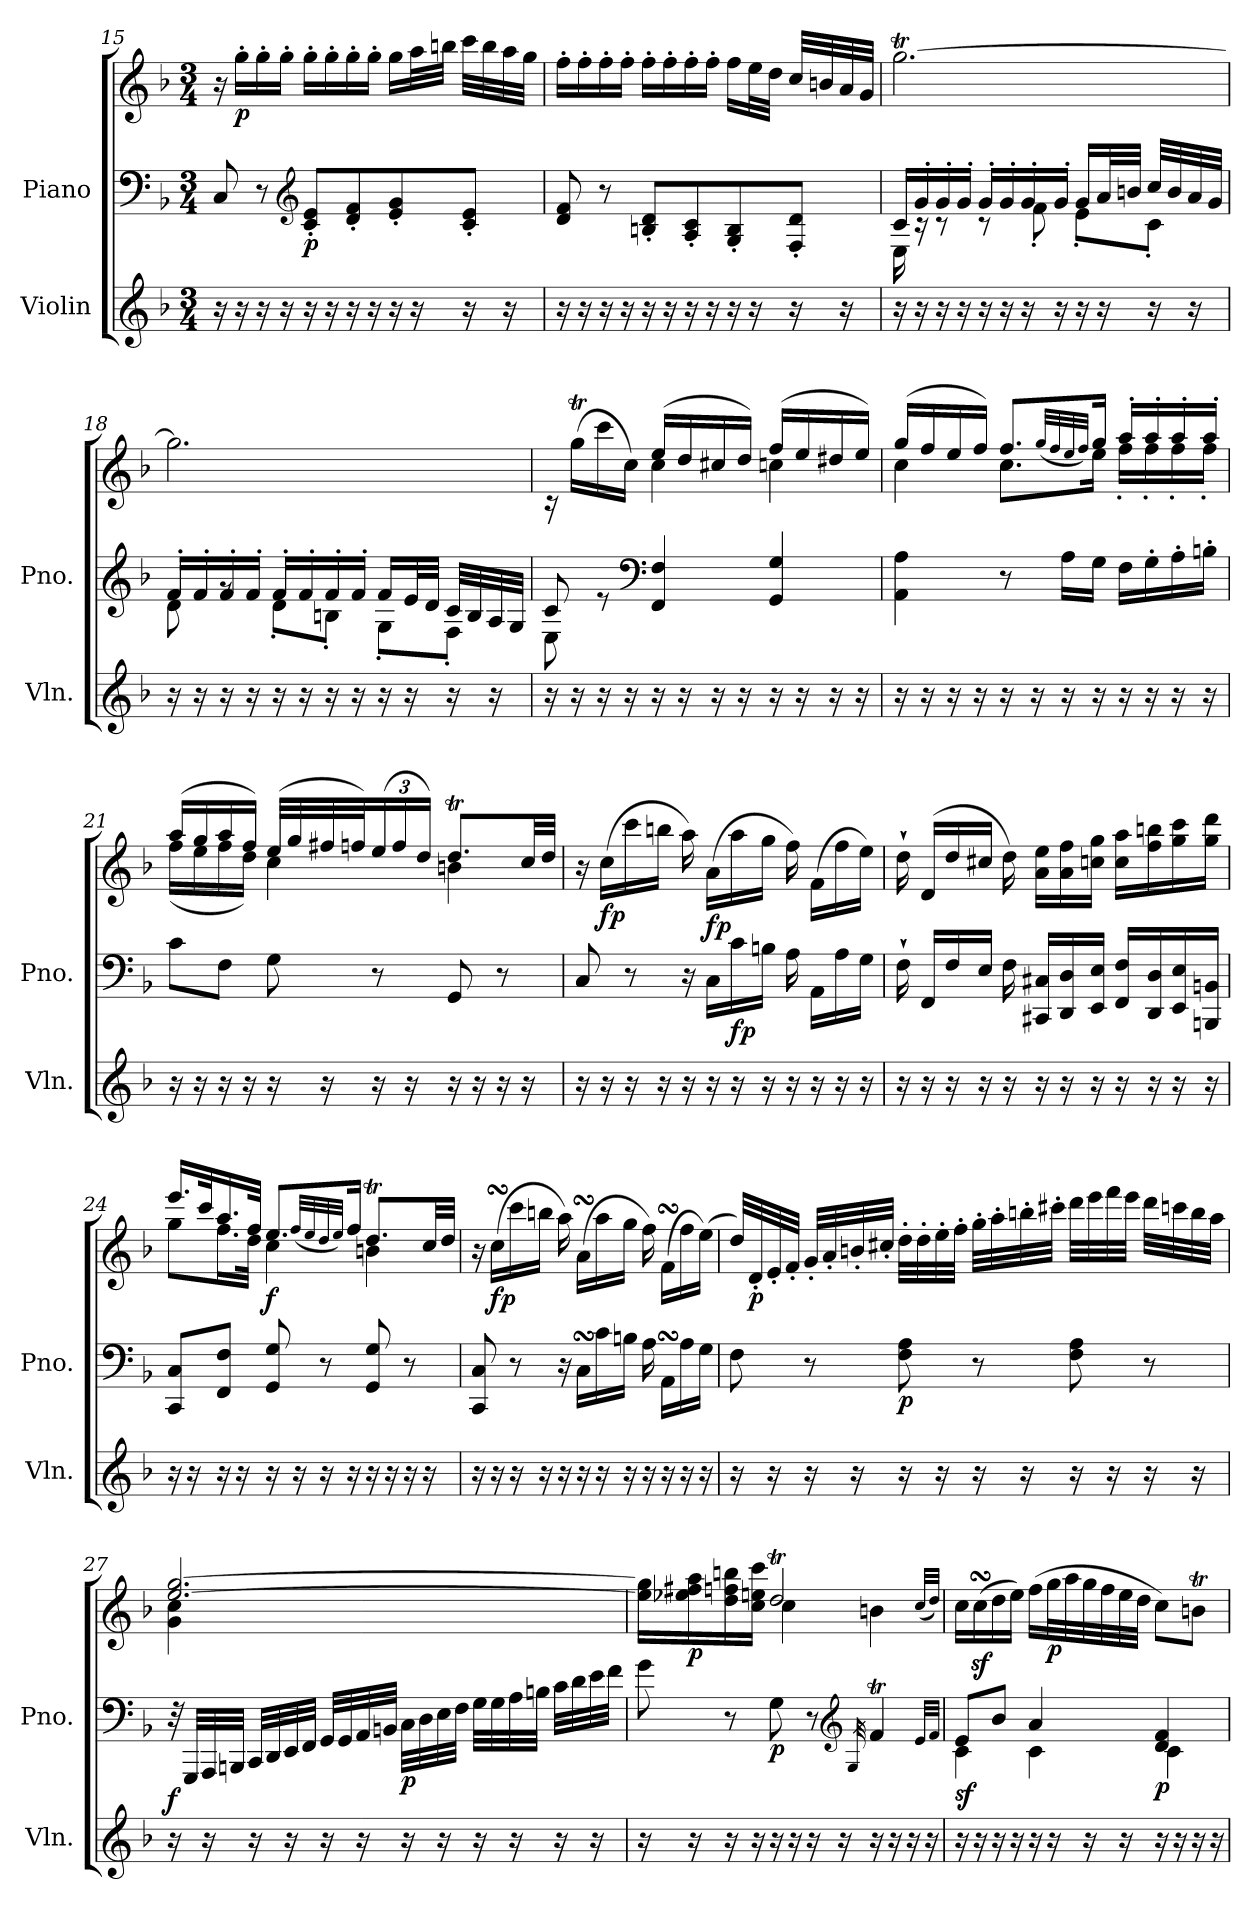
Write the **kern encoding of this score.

**kern	**kern	**kern	**dynam
*part2	*part1	*part1	*part1
*staff3	*staff2	*staff1	*staff1/2
*I"Violin	*I"Piano	*	*
*I'Vln.	*I'Pno.	*	*
!!LO:LB:g=z
*clefG2	*clefF4	*clefG2	*
*k[b-]	*k[b-]	*k[b-]	*
*M3/4	*M3/4	*M3/4	*
=15	=15	=15	=15
16r	8C/	16r	.
!	!	!	!LO:DY:b
16r	.	16gg'\LL	p
16r	8r	16gg'\	.
16r	.	16gg'\JJ	.
*	*clefG2	*	*
!	!	!	!LO:DY:b=2
16r	8c/' 8e/'L	16gg'\LL	p
16r	.	16gg'\	.
16r	8d/' 8f/'	16gg'\	.
16r	.	16gg'\JJ	.
16r	8e/' 8g/'	16gg\LL	.
16r	.	32aa\L	.
.	.	32bbn\JJJ	.
16r	8c/' 8e/'J	32ccc\LLL	.
.	.	32bb\	.
16r	.	32aa\	.
.	.	32gg\JJJ	.
=16	=16	=16	=16
16r	8d/ 8f/	16ff'\LL	.
16r	.	16ff'\	.
16r	8r	16ff'\	.
16r	.	16ff'\JJ	.
16r	8Bn/' 8d/'L	16ff'\LL	.
16r	.	16ff'\	.
16r	8A/' 8c/'	16ff'\	.
16r	.	16ff'\JJ	.
16r	8G/' 8B/'	16ff\LL	.
16r	.	32ee\L	.
.	.	32dd\JJJ	.
16r	8F/' 8d/'J	32cc/LLL	.
.	.	32bn/	.
16r	.	32a/	.
.	.	32g/JJJ	.
=17	=17	=17	=17
*	*^	*	*
16r	16c/LL	16E\	[2.ggT\	.
16r	16g'/	16rc	.	.
16r	16g'/	8rc	.	.
16r	16g'/JJ	.	.	.
16r	16g'/LL	8rc	.	.
16r	16g'/	.	.	.
16r	16g'/	8f'\	.	.
16r	16g'/JJ	.	.	.
16r	16g/LL	8e'\L	.	.
16r	32a/L	.	.	.
.	32bn/JJJ	.	.	.
16r	32cc/LLL	8c'\J	.	.
.	32b/	.	.	.
16r	32a/	.	.	.
.	32g/JJJ	.	.	.
!!LO:PB:g=z
=18	=18	=18	=18	=18
16r	16f'/LL	8d\	2.ggTTT\]	.
16r	16f'/	.	.	.
16r	16f'/	8rg	.	.
16r	16f'/JJ	.	.	.
16r	16f'/LL	8d'\L	.	.
16r	16f'/	.	.	.
16r	16f'/	8Bn'\J	.	.
16r	16f'/JJ	.	.	.
16r	16f/LL	8G'\L	.	.
16r	32e/L	.	.	.
.	32d/JJJ	.	.	.
16r	32c/LLL	8F'\J	.	.
.	32B/	.	.	.
16r	32A/	.	.	.
.	32G/JJJ	.	.	.
=19	=19	=19	=19	=19
*	*	*	*^	*
16r	8c/	8E\	16rc	4ryy	.
16r	.	.	(>16ggT\LL	.	.
16r	8re	2ryy	16ccc\	.	.
16r	.	.	16cc\JJ)	.	.
*	*clefF4	*	*	*	*
!	!	!	!	!	!LO:DY:b=2
!	!	!	!	!	!LO:DY:n=1:b
16r	4FF/ 4F/	.	(>16ee/LL	4cc\	fp fp
16r	.	.	16dd/	.	.
16r	.	.	16cc#X/	.	.
16r	.	.	16dd/JJ)	.	.
!	!	!	!	!	!LO:DY:n=2:b=2
!	!	!	!	!	!LO:DY:n=3:b
16r	4GG/ 4G/	.	(>16ff/LL	4ccn\	fp fp
16r	.	.	16ee/	.	.
16r	.	8ryy	16dd#X/	.	.
16r	.	.	16ee/JJ)	.	.
*	*v	*v	*	*	*
=20	=20	=20	=20	=20
16r	4AA\ 4A\	(>16gg/LL	4cc\	.
16r	.	16ff/	.	.
16r	.	16ee/	.	.
16r	.	16ff/JJ)	.	.
16r	8r	8.ff/L	8.cc\L	.
16r	.	.	.	.
16r	16A\LL	.	.	.
.	.	(<32qgg/LLL	.	.
.	.	32qff/	.	.
.	.	32qee/	.	.
.	.	32qff/JJJ)	.	.
16r	16G\JJ	16gg/Jk	16ee\Jk	.
16r	16F\LL	16aa'/LL	16ff'\LL	.
16r	16G'\	16aa'/	16ff'\	.
16r	16A'\	16aa'/	16ff'\	.
16r	16Bn'\JJ	16aa'/JJ	16ff'\JJ	.
!!LO:LB:g=z	!!
=21	=21	=21	=21	=21
16r	8c\L	(>16aa/LL	(<16ff\LL	.
16r	.	16gg/	16ee\	.
16r	8F\J	16aa/	16ff\	.
16r	.	16ff/JJ)	16dd\JJ)	.
16r	8G\	(>32ee/LLL	4cc\	.
.	.	32gg/	.	.
16r	.	32ff#X/	.	.
.	.	32ffn/J)	.	.
*	*	*Xbrackettup	*	*
16r	8r	(>24ee/	.	.
.	.	24ff/	.	.
16r	.	.	.	.
.	.	24dd/JJ)	.	.
16r	8GG/	8.ddT/L	4bn\	.
16r	.	.	.	.
16r	8r	.	.	.
16r	.	32cc/LL	.	.
.	.	32dd/JJJ	.	.
*	*	*v	*v	*
=22	=22	=22	=22
16r	8C/	16r	.
!	!	!	!LO:DY:b
16r	.	(>16cc\LL	fp
16r	8r	16ccc\	.
16r	.	16bbn\JJ	.
16r	16r	16aa\)	.
!	!	!	!LO:DY:b
16r	16C\LL	(>16a\LL	fp
!	!	!	!LO:DY:b=2
16r	16c\	16aa\	fp
16r	16Bn\JJ	16gg\JJ	.
16r	16A\	16ff\)	.
!	!	!	!LO:DY:b=2
!	!	!	!LO:DY:n=1:a=2
16r	16AA\LL	(>16f\LL	fp fp
16r	16A\	16ff\	.
16r	16G\JJ	16ee\JJ)	.
=23	=23	=23	=23
16r	16F`\	16dd`\	.
!	!	!	!LO:DY:b=2
!	!	!	!LO:DY:n=1:b
16r	16FF/LL	(>16d/LL	fp fp
16r	16F/	16dd/	.
16r	16E/JJ	16cc#X/JJ	.
16r	16F\	16dd\)	.
16r	16CC#X/ 16C#X/LL	16a\ 16ee\LL	.
16r	16DD/ 16D/	16a\ 16ff\	.
16r	16EE/ 16E/JJ	16ccn\ 16gg\JJ	.
16r	16FF/ 16F/LL	16cc\ 16aa\LL	.
16r	16DD/ 16D/	16ff\ 16bbn\	.
16r	16EE/ 16E/	16gg\ 16ccc\	.
16r	16BBBn/ 16BBn/JJ	16gg\ 16ddd\JJ	.
!!LO:LB:g=z
=24	=24	=24	=24
*	*	*^	*
16r	8CC/ 8C/L	16.eee/LL	8gg\L	.
16r	.	.	.	.
.	.	32ccc/K	.	.
16r	8FF/ 8F/J	16.aa/	16.ff\L	.
16r	.	.	.	.
.	.	32ff/JJk	32dd\JJk	.
!	!	!	!	!LO:DY:b
16r	8GG/ 8G/	8.ee/L	4cc\	f
16r	.	.	.	.
16r	8r	.	.	.
.	.	(<32qff/LLL	.	.
.	.	32qee/	.	.
.	.	32qdd/	.	.
.	.	32qee/JJJ)	.	.
16r	.	16ff/Jk	.	.
16r	8GG/ 8G/	8.ddT/L	4bn\	.
16r	.	.	.	.
16r	8r	.	.	.
16r	.	32cc/LL	.	.
.	.	32dd/JJJ	.	.
*	*	*v	*v	*
=25	=25	=25	=25
16r	8CC/ 8C/	16r	.
!	!	!	!LO:DY:b
16r	.	(>16ccsSSS\LL	fp
16r	8r	16ccc\	.
16r	.	16bbn\JJ	.
16r	16r	16aa\)	.
!	!	!	!LO:DY:b=2
!	!	!	!LO:DY:n=1:b
16r	16CsSSS\LL	(>16asSsS\LL	fp fp
16r	16c\	16aa\	.
16r	16Bn\JJ	16gg\JJ	.
16r	16A\	16ff\)	.
!	!	!	!LO:DY:n=2:b=2
!	!	!	!LO:DY:n=3:b
16r	16AAsSsS\LL	(>16fsSSs\LL	fp fp
16r	16A\	16ff\	.
16r	16G\JJ	(>16ee\JJ)	.
!!LO:PB:g=z
=26	=26	=26	=26
16r	8F\	32dd/LLL)	.
!	!	!	!LO:DY:b
.	.	32d'/	p
16r	.	32e'/	.
.	.	32f'/JJJ	.
16r	8r	32g'/LLL	.
.	.	32a'/	.
16r	.	32bn'/	.
.	.	32cc#X'/JJJ	.
!	!	!	!LO:DY:b=2
16r	8F\ 8A\	32dd'\LLL	p
.	.	32dd'\	.
16r	.	32ee'\	.
.	.	32ff'\JJJ	.
16r	8r	32gg'\LLL	.
.	.	32aa'\	.
16r	.	32bbn'\	.
.	.	32ccc#X'\JJJ	.
16r	8F\ 8A\	32ddd\LLL	.
.	.	32eee\	.
16r	.	32fff\	.
.	.	32eee\JJJ	.
16r	8r	32ddd\LLL	.
.	.	32cccn\	.
16r	.	32bb\	.
.	.	32aa\JJJ	.
=27	=27	=27	=27
*	*	*^	*
!	!	!	!	!LO:DY:b=2
16r	32r	[2.ee/ [2.gg/	4g\ 4cc\	f
.	32GGG/LLL	.	.	.
16r	32AAA/	.	.	.
.	32BBBn/JJJ	.	.	.
16r	32CC/LLL	.	.	.
.	32DD/	.	.	.
16r	32EE/	.	.	.
.	32FF/JJJ	.	.	.
16r	32GG/LLL	.	2ryy	.
.	32GG/	.	.	.
16r	32AA/	.	.	.
.	32BBn/JJJ	.	.	.
!	!	!	!	!LO:DY:b=2
16r	32C\LLL	.	.	p
.	32D\	.	.	.
16r	32E\	.	.	.
.	32F\JJJ	.	.	.
16r	32G\LLL	.	.	.
.	32G\	.	.	.
16r	32A\	.	.	.
.	32Bn\JJJ	.	.	.
16r	32c\LLL	.	.	.
.	32d\	.	.	.
16r	32e\	.	.	.
.	32f\JJJ	.	.	.
!!LO:LB:g=z	!!
=28	=28	=28	=28	=28
16r	8g\	16ee\] 16gg\]LL	4ryy	.
!	!	!	!	!LO:DY:b
16r	.	16ee-X\ 16ff#X\ 16aa\	.	p
16r	8r	16dd\ 16ffn\ 16bbn\	.	.
16r	.	16cc\ 16een\ 16ccc\JJ	.	.
!	!	!	!	!LO:DY:b=2
16r	8G\	2ddT/	4cc\	p
16r	.	.	.	.
16r	8r	.	.	.
16r	.	.	.	.
*	*clefG2	*	*	*
.	32qG/	.	.	.
16r	4fT/	.	4bnTTT\	.
16r	.	.	.	.
16r	.	.	.	.
16r	.	.	.	.
.	32qe/LLL	.	(>32qcc/LLL	.
.	32qf/JJJ	.	32qdd/JJJ)	.
=29	=29	=29	=29	=29
*	*^	*	*	*
!	!	!	!	!	!LO:DY:b=2
*	*	*	*v	*v	*
16r	8e/L	4c\	16cc\LL	sf
16r	.	.	(>16ccz<sSSS\	.
16r	8b-/J	.	16dd\	.
16r	.	.	16ee\JJ)	.
16r	4a/	4c\	(>16ff\LL	.
!	!	!	!	!LO:DY:b
16r	.	.	32gg\L	p
.	.	.	32aa\	.
16r	.	.	32gg\	.
.	.	.	32ff\	.
16r	.	.	32ee\	.
.	.	.	32dd\JJJ	.
!	!	!	!	!LO:DY:b=2
16r	4d/ 4f/	4c\	8cc\L)	p
16r	.	.	.	.
16r	.	.	8bnt\J	.
16r	.	.	.	.
*	*v	*v	*	*
=	=	=	=
*-	*-	*-	*-
